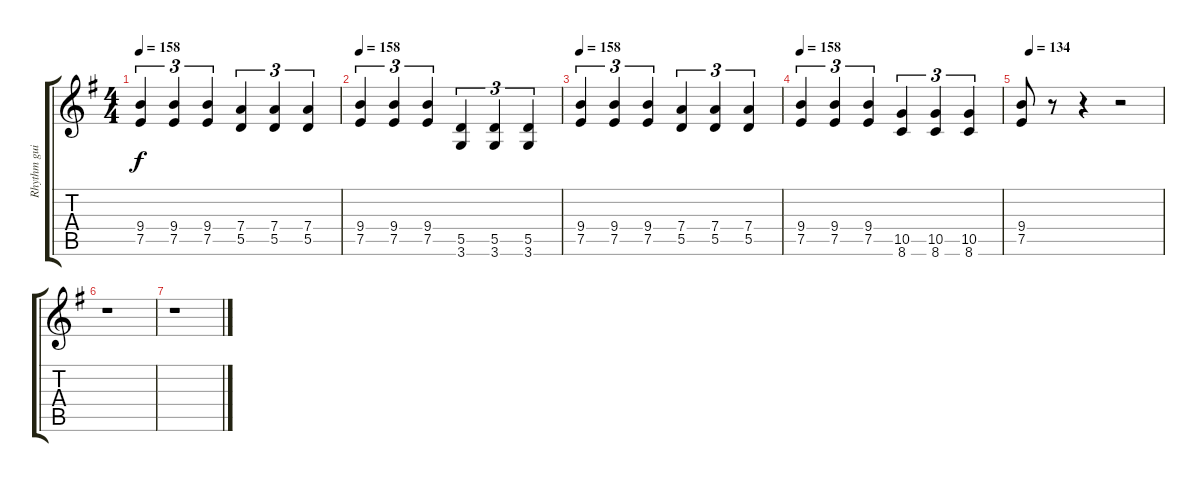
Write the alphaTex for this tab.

\track ("Rhythm guitar" "Rhythm gui") {instrument distortionguitar}
\staff {score tabs}
\tuning (E4 B3 G3 D3 A2 E2) {hide}
\ts (4 4)
\tempo 158
\clef g2
\ks eminor
(9.4 7.5).4{tu (3 2) dy f volume 9 balance 11} (9.4 7.5).4{tu (3 2)} (9.4 7.5).4{tu (3 2)} (7.4 5.5).4{tu (3 2)} (7.4 5.5).4{tu (3 2)} (7.4 5.5).4{tu (3 2)} |
\tempo 158
(9.4 7.5).4{tu (3 2) volume 9 balance 11} (9.4 7.5).4{tu (3 2)} (9.4 7.5).4{tu (3 2)} (5.5 3.6).4{tu (3 2)} (5.5 3.6).4{tu (3 2)} (5.5 3.6).4{tu (3 2)} |
\tempo 158
(9.4 7.5).4{tu (3 2) volume 9 balance 11} (9.4 7.5).4{tu (3 2)} (9.4 7.5).4{tu (3 2)} (7.4 5.5).4{tu (3 2)} (7.4 5.5).4{tu (3 2)} (7.4 5.5).4{tu (3 2)} |
\tempo 158
(9.4 7.5).4{tu (3 2) volume 9 balance 11} (9.4 7.5).4{tu (3 2)} (9.4 7.5).4{tu (3 2)} (10.5 8.6).4{tu (3 2)} (10.5 8.6).4{tu (3 2)} (10.5 8.6).4{tu (3 2)} |
\tempo (134 0.0625)
(9.4 7.5).8 r.8 r.4 r.2 |
r.1 |
r.1
